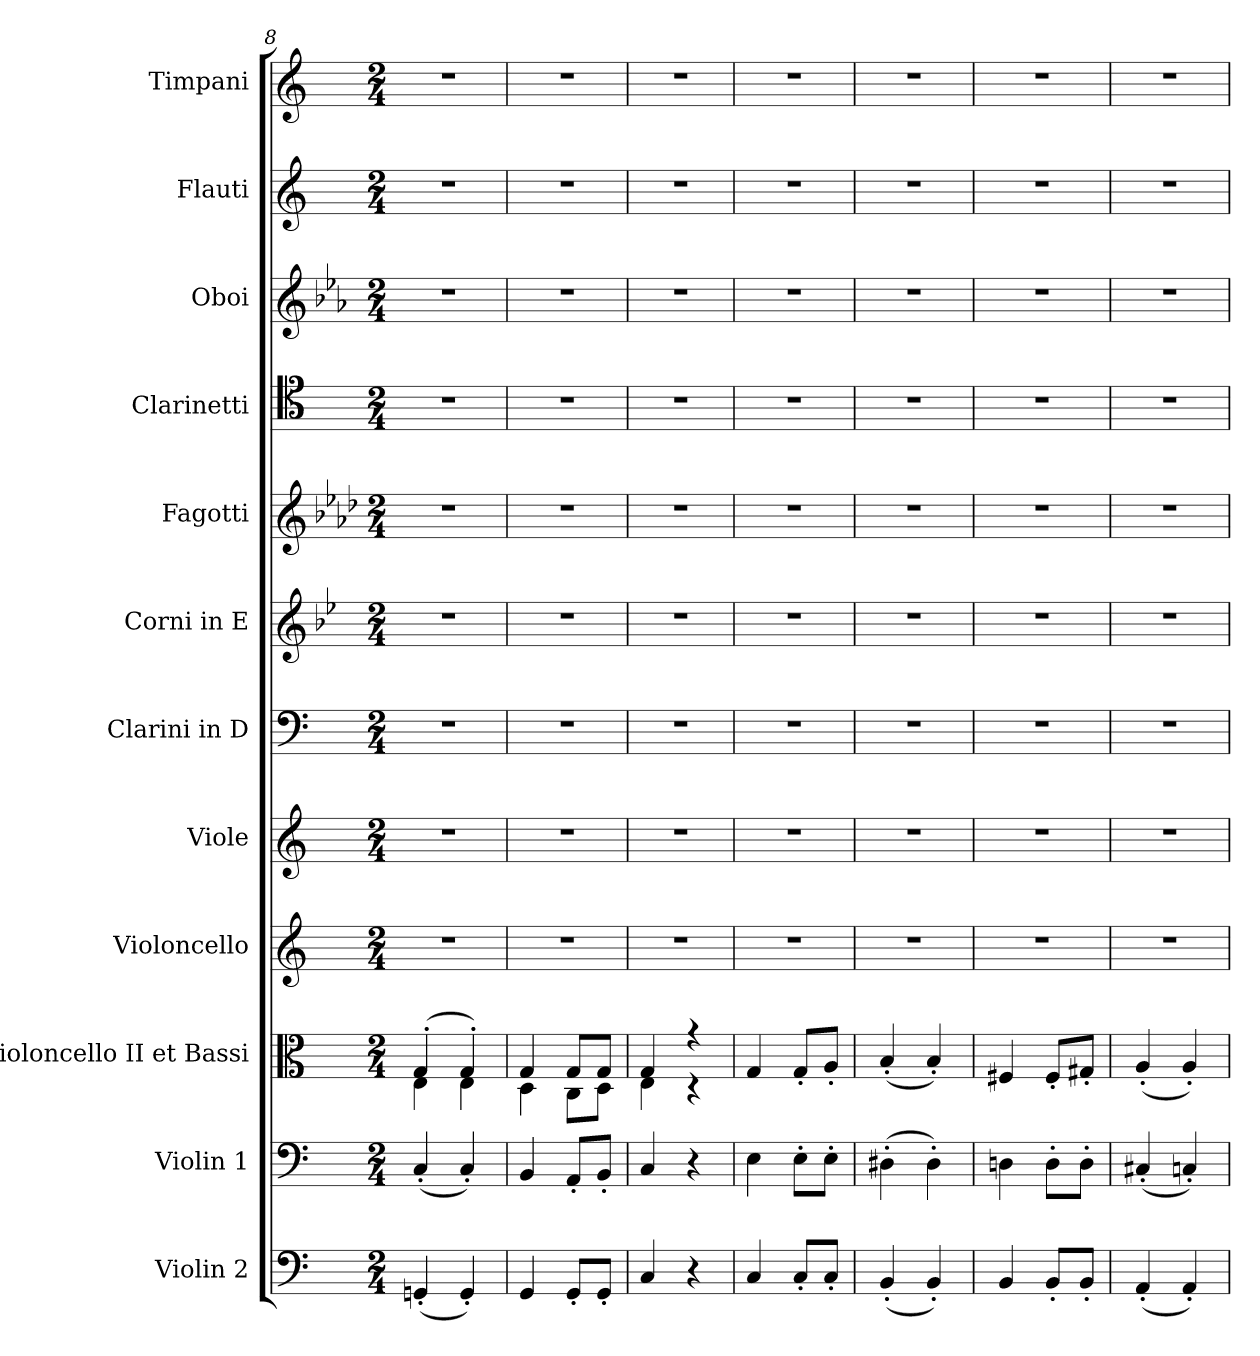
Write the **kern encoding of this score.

**kern	**kern	**kern	**kern	**kern	**kern	**kern	**kern	**kern	**kern	**kern	**kern
*part12	*part11	*part10	*part9	*part8	*part7	*part6	*part5	*part4	*part3	*part2	*part1
*staff12	*staff11	*staff10	*staff9	*staff8	*staff7	*staff6	*staff5	*staff4	*staff3	*staff2	*staff1
*I"Violin 2	*I"Violin 1	*I"Violoncello II et Bassi	*I"Violoncello	*I"Viole	*I"Clarini in D	*I"Corni in E	*I"Fagotti	*I"Clarinetti	*I"Oboi	*I"Flauti	*I"Timpani
*I'Vln	*I'Vln	*I'Vc	*I'Vc	*	*	*	*	*I'Cl	*I'Ob	*I'Fl	*I'Timp
*clefF4	*clefF4	*clefC3	*clefG2	*clefG2	*clefF4	*clefG2	*clefG2	*clefC4	*clefG2	*clefG2	*clefG2
*	*	*	*	*	*	*ITrd-1c-2	*ITrd5c8	*	*ITrd2c3	*	*
*k[]	*k[]	*k[]	*k[]	*k[]	*k[]	*k[]	*k[]	*k[]	*k[]	*k[]	*k[]
*M2/4	*M2/4	*M2/4	*M2/4	*M2/4	*M2/4	*M2/4	*M2/4	*M2/4	*M2/4	*M2/4	*M2/4
=8	=8	=8	=8	=8	=8	=8	=8	=8	=8	=8	=8
*	*	*^	*	*	*	*	*	*	*	*	*
(<4GGn'/	(<4C'/	(>4G'/	4E\	2r	2r	2r	2r	2r	2r	2r	2r	2r
4GG'/)	4C'/)	4G'/)	4E\	.	.	.	.	.	.	.	.	.
=9	=9	=9	=9	=9	=9	=9	=9	=9	=9	=9	=9	=9
4GG/	4BB/	4G/	4D\	2r	2r	2r	2r	2r	2r	2r	2r	2r
8GG'/L	8AA'/L	8G/L	8C\L	.	.	.	.	.	.	.	.	.
8GG'/J	8BB'/J	8G/J	8D\J	.	.	.	.	.	.	.	.	.
=10	=10	=10	=10	=10	=10	=10	=10	=10	=10	=10	=10	=10
4C/	4C/	4G/	4E\	2r	2r	2r	2r	2r	2r	2r	2r	2r
4r	4r	4r	4r	.	.	.	.	.	.	.	.	.
*	*	*v	*v	*	*	*	*	*	*	*	*	*
!!LO:PB:g=z
=11	=11	=11	=11	=11	=11	=11	=11	=11	=11	=11	=11
4C/	4E\	4G/	2r	2r	2r	2r	2r	2r	2r	2r	2r
8C'/L	8E'\L	8G'/L	.	.	.	.	.	.	.	.	.
8C'/J	8E'\J	8A'/J	.	.	.	.	.	.	.	.	.
=12	=12	=12	=12	=12	=12	=12	=12	=12	=12	=12	=12
(<4BB'/	(>4D#X'\	(<4B'/	2r	2r	2r	2r	2r	2r	2r	2r	2r
4BB'/)	4D#'\)	4B'/)	.	.	.	.	.	.	.	.	.
=13	=13	=13	=13	=13	=13	=13	=13	=13	=13	=13	=13
4BB/	4Dn\	4F#X/	2r	2r	2r	2r	2r	2r	2r	2r	2r
8BB'/L	8D'\L	8F#'/L	.	.	.	.	.	.	.	.	.
8BB'/J	8D'\J	8G#X'/J	.	.	.	.	.	.	.	.	.
=14	=14	=14	=14	=14	=14	=14	=14	=14	=14	=14	=14
(<4AA'/	(<4C#X'/	(<4A'/	2r	2r	2r	2r	2r	2r	2r	2r	2r
4AA'/)	4Cn'/)	4A'/)	.	.	.	.	.	.	.	.	.
=	=	=	=	=	=	=	=	=	=	=	=
*-	*-	*-	*-	*-	*-	*-	*-	*-	*-	*-	*-
